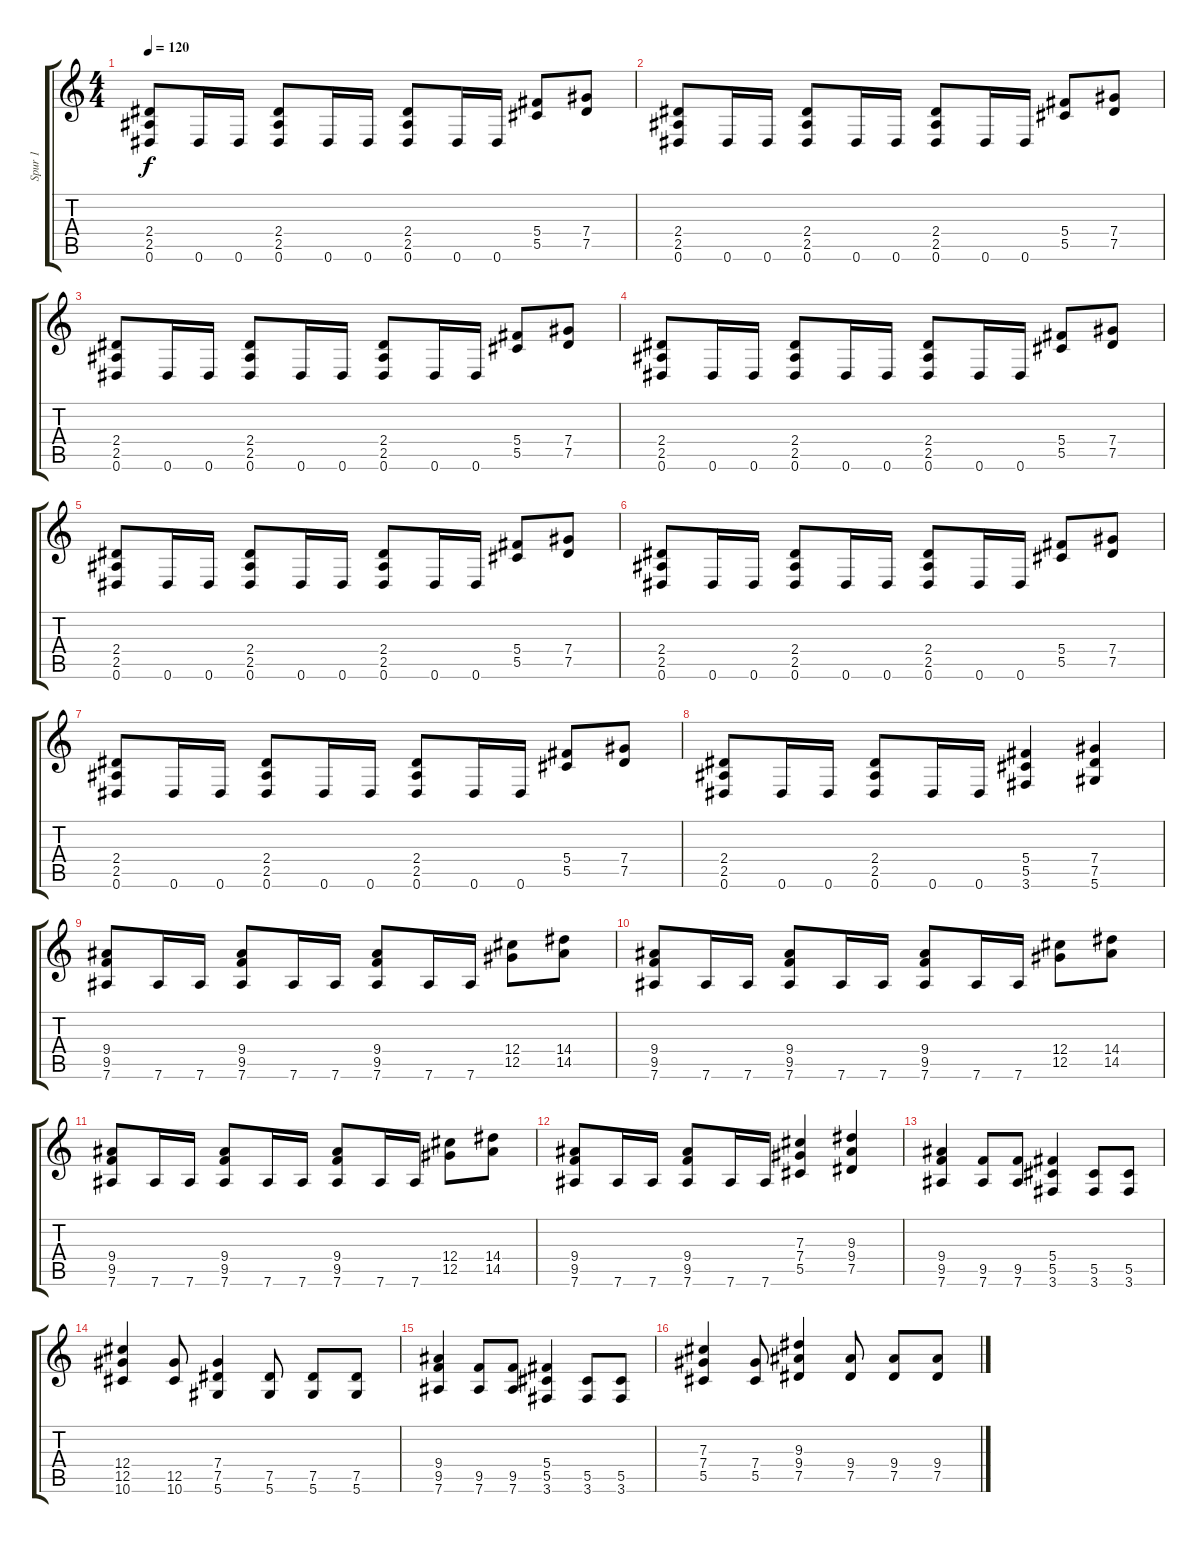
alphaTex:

\track ("Spur 1" "Spur 1") {instrument overdrivenguitar}
\staff {score tabs}
\tuning (Eb4 Bb3 Gb3 Db3 Ab2 Eb2) {hide}
\ts (4 4)
\tempo 120
\clef g2
\ks c
(2.4 2.5 0.6).8{dy f instrument overdrivenguitar} 0.6.16 0.6.16 (2.4 2.5 0.6).8 0.6.16 0.6.16 (2.4 2.5 0.6).8 0.6.16 0.6.16 (5.4 5.5).8 (7.4 7.5).8 |
(2.4 2.5 0.6).8 0.6.16 0.6.16 (2.4 2.5 0.6).8 0.6.16 0.6.16 (2.4 2.5 0.6).8 0.6.16 0.6.16 (5.4 5.5).8 (7.4 7.5).8 |
(2.4 2.5 0.6).8 0.6.16 0.6.16 (2.4 2.5 0.6).8 0.6.16 0.6.16 (2.4 2.5 0.6).8 0.6.16 0.6.16 (5.4 5.5).8 (7.4 7.5).8 |
(2.4 2.5 0.6).8 0.6.16 0.6.16 (2.4 2.5 0.6).8 0.6.16 0.6.16 (2.4 2.5 0.6).8 0.6.16 0.6.16 (5.4 5.5).8 (7.4 7.5).8 |
(2.4 2.5 0.6).8 0.6.16 0.6.16 (2.4 2.5 0.6).8 0.6.16 0.6.16 (2.4 2.5 0.6).8 0.6.16 0.6.16 (5.4 5.5).8 (7.4 7.5).8 |
(2.4 2.5 0.6).8 0.6.16 0.6.16 (2.4 2.5 0.6).8 0.6.16 0.6.16 (2.4 2.5 0.6).8 0.6.16 0.6.16 (5.4 5.5).8 (7.4 7.5).8 |
(2.4 2.5 0.6).8 0.6.16 0.6.16 (2.4 2.5 0.6).8 0.6.16 0.6.16 (2.4 2.5 0.6).8 0.6.16 0.6.16 (5.4 5.5).8 (7.4 7.5).8 |
(2.4 2.5 0.6).8 0.6.16 0.6.16 (2.4 2.5 0.6).8 0.6.16 0.6.16 (5.4 5.5 3.6).4 (7.4 7.5 5.6).4 |
(9.4 9.5 7.6).8 7.6.16 7.6.16 (9.4 9.5 7.6).8 7.6.16 7.6.16 (9.4 9.5 7.6).8 7.6.16 7.6.16 (12.4 12.5).8 (14.4 14.5).8 |
(9.4 9.5 7.6).8 7.6.16 7.6.16 (9.4 9.5 7.6).8 7.6.16 7.6.16 (9.4 9.5 7.6).8 7.6.16 7.6.16 (12.4 12.5).8 (14.4 14.5).8 |
(9.4 9.5 7.6).8 7.6.16 7.6.16 (9.4 9.5 7.6).8 7.6.16 7.6.16 (9.4 9.5 7.6).8 7.6.16 7.6.16 (12.4 12.5).8 (14.4 14.5).8 |
(9.4 9.5 7.6).8 7.6.16 7.6.16 (9.4 9.5 7.6).8 7.6.16 7.6.16 (7.3 7.4 5.5).4 (9.3 9.4 7.5).4 |
(9.4 9.5 7.6).4 (9.5 7.6).8 (9.5 7.6).8 (5.4 5.5 3.6).4 (5.5 3.6).8 (5.5 3.6).8 |
(12.4 12.5 10.6).4 (12.5 10.6).8 (7.4 7.5 5.6).4 (7.5 5.6).8 (7.5 5.6).8 (7.5 5.6).8 |
(9.4 9.5 7.6).4 (9.5 7.6).8 (9.5 7.6).8 (5.4 5.5 3.6).4 (5.5 3.6).8 (5.5 3.6).8 |
(7.3 7.4 5.5).4 (7.4 5.5).8 (9.3 9.4 7.5).4 (9.4 7.5).8 (9.4 7.5).8 (9.4 7.5).8
